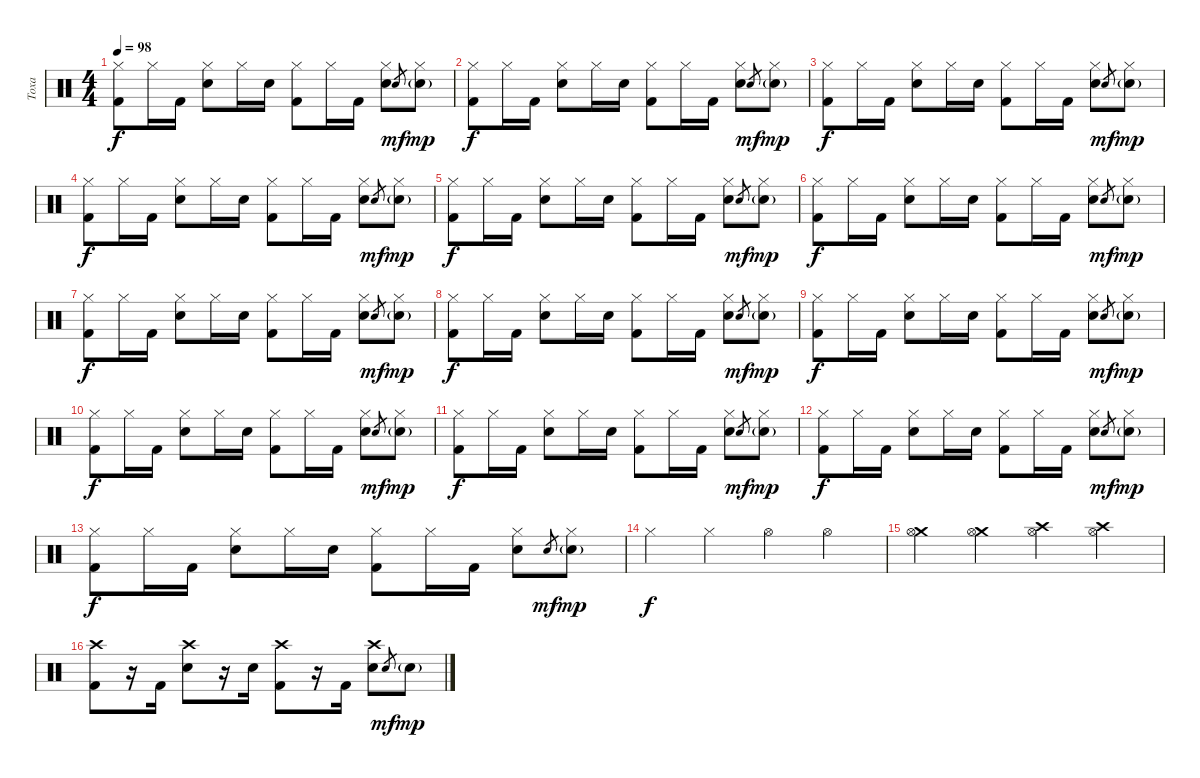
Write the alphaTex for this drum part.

\track ("Toxa" "Toxa") {instrument percussion}
\staff {score}
\articulation defaults
\ts (4 4)
\tempo 98
\clef neutral
\ks c
("Hi-Hat (closed)" "Kick (hit) 2").8{dy f} "Hi-Hat (closed)".16 "Kick (hit) 2".16 ("Hi-Hat (closed)" "Electric Snare (hit)").8 "Hi-Hat (closed)".16 "Electric Snare (hit)".16 ("Hi-Hat (closed)" "Kick (hit) 2").8 "Hi-Hat (closed)".16 "Kick (hit) 2".16 ("Hi-Hat (closed)" "Electric Snare (hit)").8 "Electric Snare (hit)".8{gr dy mf} ("Hi-Hat (closed)" "Electric Snare (hit)"{g}).8{dy mp} |
("Hi-Hat (closed)" "Kick (hit) 2").8{dy f} "Hi-Hat (closed)".16 "Kick (hit) 2".16 ("Hi-Hat (closed)" "Electric Snare (hit)").8 "Hi-Hat (closed)".16 "Electric Snare (hit)".16 ("Hi-Hat (closed)" "Kick (hit) 2").8 "Hi-Hat (closed)".16 "Kick (hit) 2".16 ("Hi-Hat (closed)" "Electric Snare (hit)").8 "Electric Snare (hit)".8{gr dy mf} ("Hi-Hat (closed)" "Electric Snare (hit)"{g}).8{dy mp} |
("Hi-Hat (closed)" "Kick (hit) 2").8{dy f} "Hi-Hat (closed)".16 "Kick (hit) 2".16 ("Hi-Hat (closed)" "Electric Snare (hit)").8 "Hi-Hat (closed)".16 "Electric Snare (hit)".16 ("Hi-Hat (closed)" "Kick (hit) 2").8 "Hi-Hat (closed)".16 "Kick (hit) 2".16 ("Hi-Hat (closed)" "Electric Snare (hit)").8 "Electric Snare (hit)".8{gr dy mf} ("Hi-Hat (closed)" "Electric Snare (hit)"{g}).8{dy mp} |
("Hi-Hat (closed)" "Kick (hit) 2").8{dy f} "Hi-Hat (closed)".16 "Kick (hit) 2".16 ("Hi-Hat (closed)" "Electric Snare (hit)").8 "Hi-Hat (closed)".16 "Electric Snare (hit)".16 ("Hi-Hat (closed)" "Kick (hit) 2").8 "Hi-Hat (closed)".16 "Kick (hit) 2".16 ("Hi-Hat (closed)" "Electric Snare (hit)").8 "Electric Snare (hit)".8{gr dy mf} ("Hi-Hat (closed)" "Electric Snare (hit)"{g}).8{dy mp} |
("Hi-Hat (closed)" "Kick (hit) 2").8{dy f} "Hi-Hat (closed)".16 "Kick (hit) 2".16 ("Hi-Hat (closed)" "Electric Snare (hit)").8 "Hi-Hat (closed)".16 "Electric Snare (hit)".16 ("Hi-Hat (closed)" "Kick (hit) 2").8 "Hi-Hat (closed)".16 "Kick (hit) 2".16 ("Hi-Hat (closed)" "Electric Snare (hit)").8 "Electric Snare (hit)".8{gr dy mf} ("Hi-Hat (closed)" "Electric Snare (hit)"{g}).8{dy mp} |
("Hi-Hat (closed)" "Kick (hit) 2").8{dy f} "Hi-Hat (closed)".16 "Kick (hit) 2".16 ("Hi-Hat (closed)" "Electric Snare (hit)").8 "Hi-Hat (closed)".16 "Electric Snare (hit)".16 ("Hi-Hat (closed)" "Kick (hit) 2").8 "Hi-Hat (closed)".16 "Kick (hit) 2".16 ("Hi-Hat (closed)" "Electric Snare (hit)").8 "Electric Snare (hit)".8{gr dy mf} ("Hi-Hat (closed)" "Electric Snare (hit)"{g}).8{dy mp} |
("Hi-Hat (closed)" "Kick (hit) 2").8{dy f} "Hi-Hat (closed)".16 "Kick (hit) 2".16 ("Hi-Hat (closed)" "Electric Snare (hit)").8 "Hi-Hat (closed)".16 "Electric Snare (hit)".16 ("Hi-Hat (closed)" "Kick (hit) 2").8 "Hi-Hat (closed)".16 "Kick (hit) 2".16 ("Hi-Hat (closed)" "Electric Snare (hit)").8 "Electric Snare (hit)".8{gr dy mf} ("Hi-Hat (closed)" "Electric Snare (hit)"{g}).8{dy mp} |
("Hi-Hat (closed)" "Kick (hit) 2").8{dy f} "Hi-Hat (closed)".16 "Kick (hit) 2".16 ("Hi-Hat (closed)" "Electric Snare (hit)").8 "Hi-Hat (closed)".16 "Electric Snare (hit)".16 ("Hi-Hat (closed)" "Kick (hit) 2").8 "Hi-Hat (closed)".16 "Kick (hit) 2".16 ("Hi-Hat (closed)" "Electric Snare (hit)").8 "Electric Snare (hit)".8{gr dy mf} ("Hi-Hat (closed)" "Electric Snare (hit)"{g}).8{dy mp} |
("Hi-Hat (closed)" "Kick (hit) 2").8{dy f} "Hi-Hat (closed)".16 "Kick (hit) 2".16 ("Hi-Hat (closed)" "Electric Snare (hit)").8 "Hi-Hat (closed)".16 "Electric Snare (hit)".16 ("Hi-Hat (closed)" "Kick (hit) 2").8 "Hi-Hat (closed)".16 "Kick (hit) 2".16 ("Hi-Hat (closed)" "Electric Snare (hit)").8 "Electric Snare (hit)".8{gr dy mf} ("Hi-Hat (closed)" "Electric Snare (hit)"{g}).8{dy mp} |
("Hi-Hat (closed)" "Kick (hit) 2").8{dy f} "Hi-Hat (closed)".16 "Kick (hit) 2".16 ("Hi-Hat (closed)" "Electric Snare (hit)").8 "Hi-Hat (closed)".16 "Electric Snare (hit)".16 ("Hi-Hat (closed)" "Kick (hit) 2").8 "Hi-Hat (closed)".16 "Kick (hit) 2".16 ("Hi-Hat (closed)" "Electric Snare (hit)").8 "Electric Snare (hit)".8{gr dy mf} ("Hi-Hat (closed)" "Electric Snare (hit)"{g}).8{dy mp} |
("Hi-Hat (closed)" "Kick (hit) 2").8{dy f} "Hi-Hat (closed)".16 "Kick (hit) 2".16 ("Hi-Hat (closed)" "Electric Snare (hit)").8 "Hi-Hat (closed)".16 "Electric Snare (hit)".16 ("Hi-Hat (closed)" "Kick (hit) 2").8 "Hi-Hat (closed)".16 "Kick (hit) 2".16 ("Hi-Hat (closed)" "Electric Snare (hit)").8 "Electric Snare (hit)".8{gr dy mf} ("Hi-Hat (closed)" "Electric Snare (hit)"{g}).8{dy mp} |
("Hi-Hat (closed)" "Kick (hit) 2").8{dy f} "Hi-Hat (closed)".16 "Kick (hit) 2".16 ("Hi-Hat (closed)" "Electric Snare (hit)").8 "Hi-Hat (closed)".16 "Electric Snare (hit)".16 ("Hi-Hat (closed)" "Kick (hit) 2").8 "Hi-Hat (closed)".16 "Kick (hit) 2".16 ("Hi-Hat (closed)" "Electric Snare (hit)").8 "Electric Snare (hit)".8{gr dy mf} ("Hi-Hat (closed)" "Electric Snare (hit)"{g}).8{dy mp} |
("Hi-Hat (closed)" "Kick (hit) 2").8{dy f} "Hi-Hat (closed)".16 "Kick (hit) 2".16 ("Hi-Hat (closed)" "Electric Snare (hit)").8 "Hi-Hat (closed)".16 "Electric Snare (hit)".16 ("Hi-Hat (closed)" "Kick (hit) 2").8 "Hi-Hat (closed)".16 "Kick (hit) 2".16 ("Hi-Hat (closed)" "Electric Snare (hit)").8 "Electric Snare (hit)".8{gr dy mf} ("Hi-Hat (closed)" "Electric Snare (hit)"{g}).8{dy mp} |
"Hi-Hat (closed)".4{dy f} "Hi-Hat (closed)".4 "Hi-Hat (open)".4 "Hi-Hat (open)".4 |
("Crash medium (hit)" "Hi-Hat (open)").4 ("Crash medium (hit)" "Hi-Hat (open)").4 ("Crash high (hit)" "Hi-Hat (open)").4 ("Crash high (hit)" "Hi-Hat (open)").4 |
("Crash high (hit)" "Kick (hit) 2").8 r.16 "Kick (hit) 2".16 ("Crash high (hit)" "Electric Snare (hit)").8 r.16 "Electric Snare (hit)".16 ("Crash high (hit)" "Kick (hit) 2").8 r.16 "Kick (hit) 2".16 ("Crash high (hit)" "Electric Snare (hit)").8 "Electric Snare (hit)".8{gr dy mf} "Electric Snare (hit)"{g}.8{dy mp}
